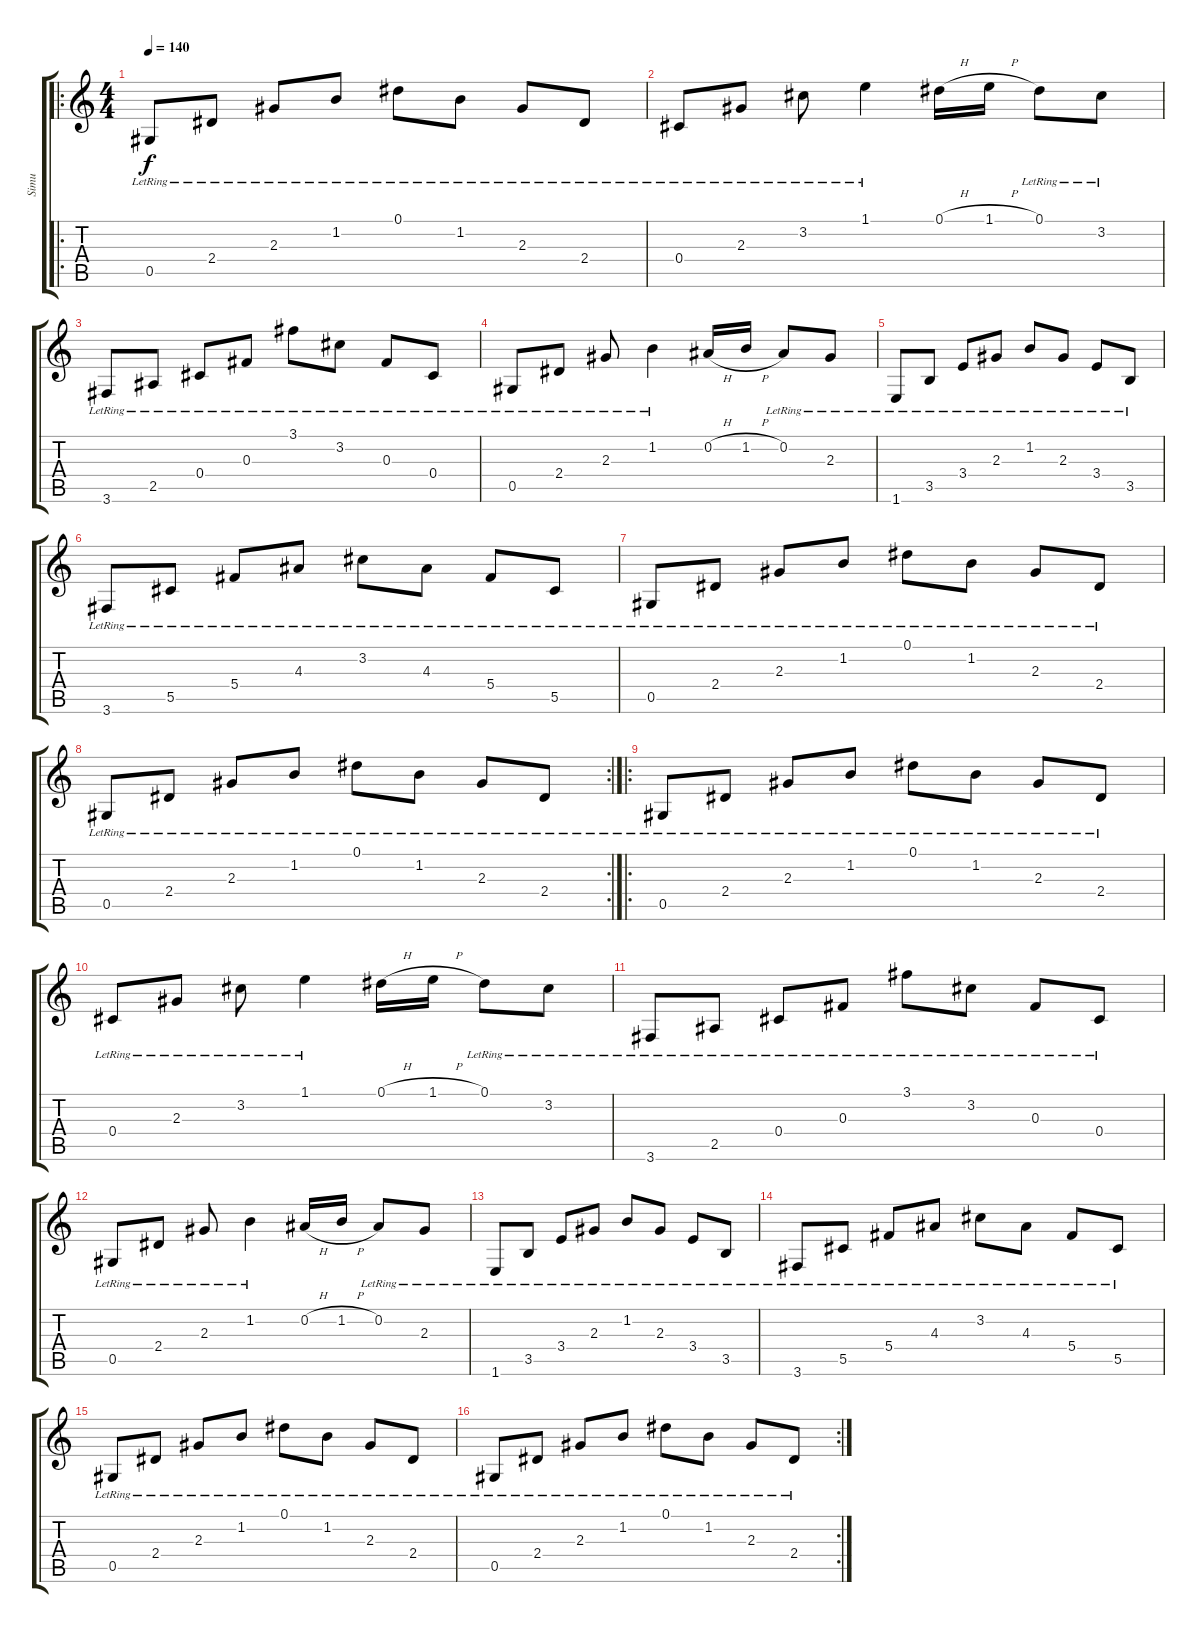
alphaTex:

\track ("Simu" "Simu") {instrument acousticguitarnylon}
\staff {score tabs}
\tuning (Eb4 Bb3 Gb3 Db3 Ab2 Eb2) {hide}
\ro
\ts (4 4)
\tempo 140
\clef g2
\ks c
0.5{lr}.8{dy f} 2.4{lr}.8 2.3{lr}.8 1.2{lr}.8 0.1{lr}.8 1.2{lr}.8 2.3{lr}.8 2.4{lr}.8 |
0.4{lr}.8 2.3{lr}.8 3.2{lr}.8 1.1{lr}.4 0.1{h}.16 1.1{h}.16 0.1{lr}.8 3.2{lr}.8 |
3.6{lr}.8 2.5{lr}.8 0.4{lr}.8 0.3{lr}.8 3.1{lr}.8 3.2{lr}.8 0.3{lr}.8 0.4{lr}.8 |
0.5{lr}.8 2.4{lr}.8 2.3{lr}.8 1.2{lr}.4 0.2{h}.16 1.2{h}.16 0.2{lr}.8 2.3{lr}.8 |
1.6{lr}.8 3.5{lr}.8 3.4{lr}.8 2.3{lr}.8 1.2{lr}.8 2.3{lr}.8 3.4{lr}.8 3.5{lr}.8 |
3.6{lr}.8 5.5{lr}.8 5.4{lr}.8 4.3{lr}.8 3.2{lr}.8 4.3{lr}.8 5.4{lr}.8 5.5{lr}.8 |
0.5{lr}.8 2.4{lr}.8 2.3{lr}.8 1.2{lr}.8 0.1{lr}.8 1.2{lr}.8 2.3{lr}.8 2.4{lr}.8 |
\rc 2
0.5{lr}.8 2.4{lr}.8 2.3{lr}.8 1.2{lr}.8 0.1{lr}.8 1.2{lr}.8 2.3{lr}.8 2.4{lr}.8 |
\ro
0.5{lr}.8 2.4{lr}.8 2.3{lr}.8 1.2{lr}.8 0.1{lr}.8 1.2{lr}.8 2.3{lr}.8 2.4{lr}.8 |
0.4{lr}.8 2.3{lr}.8 3.2{lr}.8 1.1{lr}.4 0.1{h}.16 1.1{h}.16 0.1{lr}.8 3.2{lr}.8 |
3.6{lr}.8 2.5{lr}.8 0.4{lr}.8 0.3{lr}.8 3.1{lr}.8 3.2{lr}.8 0.3{lr}.8 0.4{lr}.8 |
0.5{lr}.8 2.4{lr}.8 2.3{lr}.8 1.2{lr}.4 0.2{h}.16 1.2{h}.16 0.2{lr}.8 2.3{lr}.8 |
1.6{lr}.8 3.5{lr}.8 3.4{lr}.8 2.3{lr}.8 1.2{lr}.8 2.3{lr}.8 3.4{lr}.8 3.5{lr}.8 |
3.6{lr}.8 5.5{lr}.8 5.4{lr}.8 4.3{lr}.8 3.2{lr}.8 4.3{lr}.8 5.4{lr}.8 5.5{lr}.8 |
0.5{lr}.8 2.4{lr}.8 2.3{lr}.8 1.2{lr}.8 0.1{lr}.8 1.2{lr}.8 2.3{lr}.8 2.4{lr}.8 |
\rc 2
0.5{lr}.8 2.4{lr}.8 2.3{lr}.8 1.2{lr}.8 0.1{lr}.8 1.2{lr}.8 2.3{lr}.8 2.4{lr}.8
